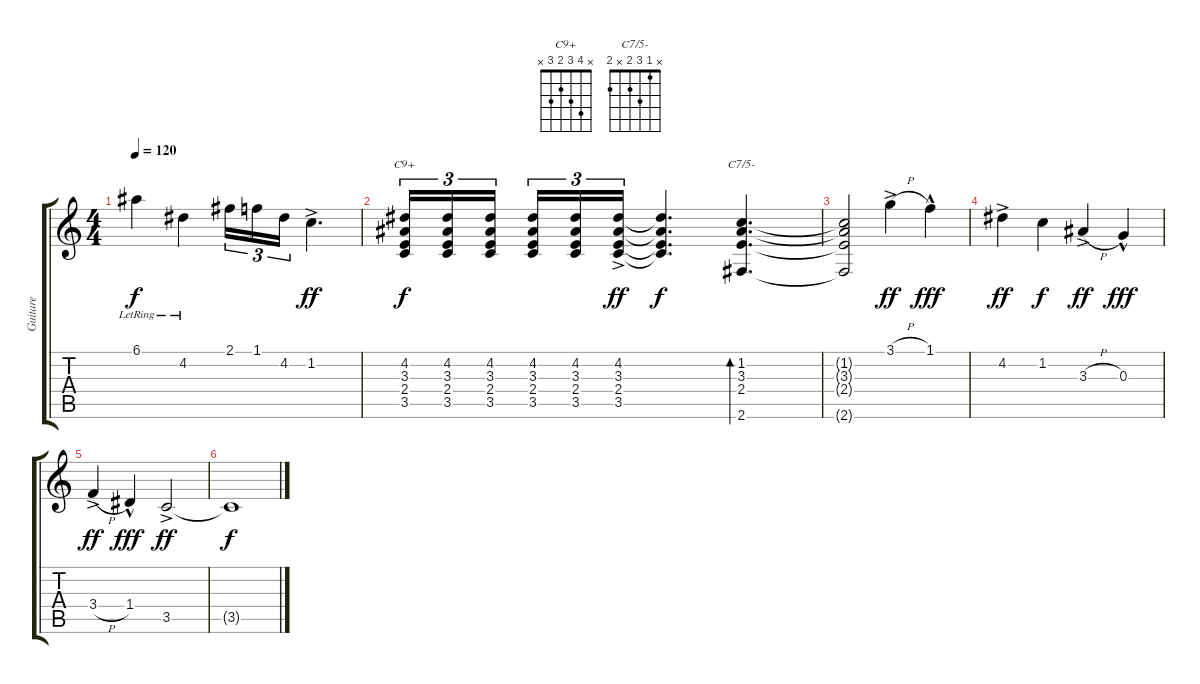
\track ("Guitare" "Guitare") {instrument acousticguitarsteel}
\staff {score tabs}
\tuning (E4 B3 G3 D3 A2 E2) {hide}
\chord ("C9+" x 4 3 2 3 x)
\chord ("C7/5-" x 1 3 2 x 2)
\ts (4 4)
\tempo 120
\clef g2
\ks c
6.1{lr}.4{dy f} 4.2{lr}.4 2.1.16{tu (3 2)} 1.1.16{tu (3 2)} 4.2.16{tu (3 2)} 1.2{ac}.4{d dy ff} |
(4.2 3.3 2.4 3.5).16{tu (3 2) ch "C9+" dy f} (4.2 3.3 2.4 3.5).16{tu (3 2)} (4.2 3.3 2.4 3.5).16{tu (3 2) beam splitsecondary} (4.2 3.3 2.4 3.5).16{tu (3 2)} (4.2 3.3 2.4 3.5).16{tu (3 2)} (4.2{ac} 3.3 2.4 3.5).16{tu (3 2) dy ff} (4.2{t} 3.3{t} 2.4{t} 3.5{t}).4{d dy f} (1.2 3.3 2.4 2.6).4{d bd 480 ch "C7/5-"} |
(1.2{t} 3.3{t} 2.4{t} 2.6{t}).2 3.1{h ac}.4{dy ff} 1.1{hac}.4{dy fff} |
4.2{ac}.4{dy ff} 1.2.4{dy f} 3.3{h ac}.4{dy ff} 0.3{hac}.4{dy fff} |
3.4{h ac}.4{dy ff} 1.4{hac}.4{dy fff} 3.5{ac}.2{dy ff} |
3.5{t}.1{dy f}
